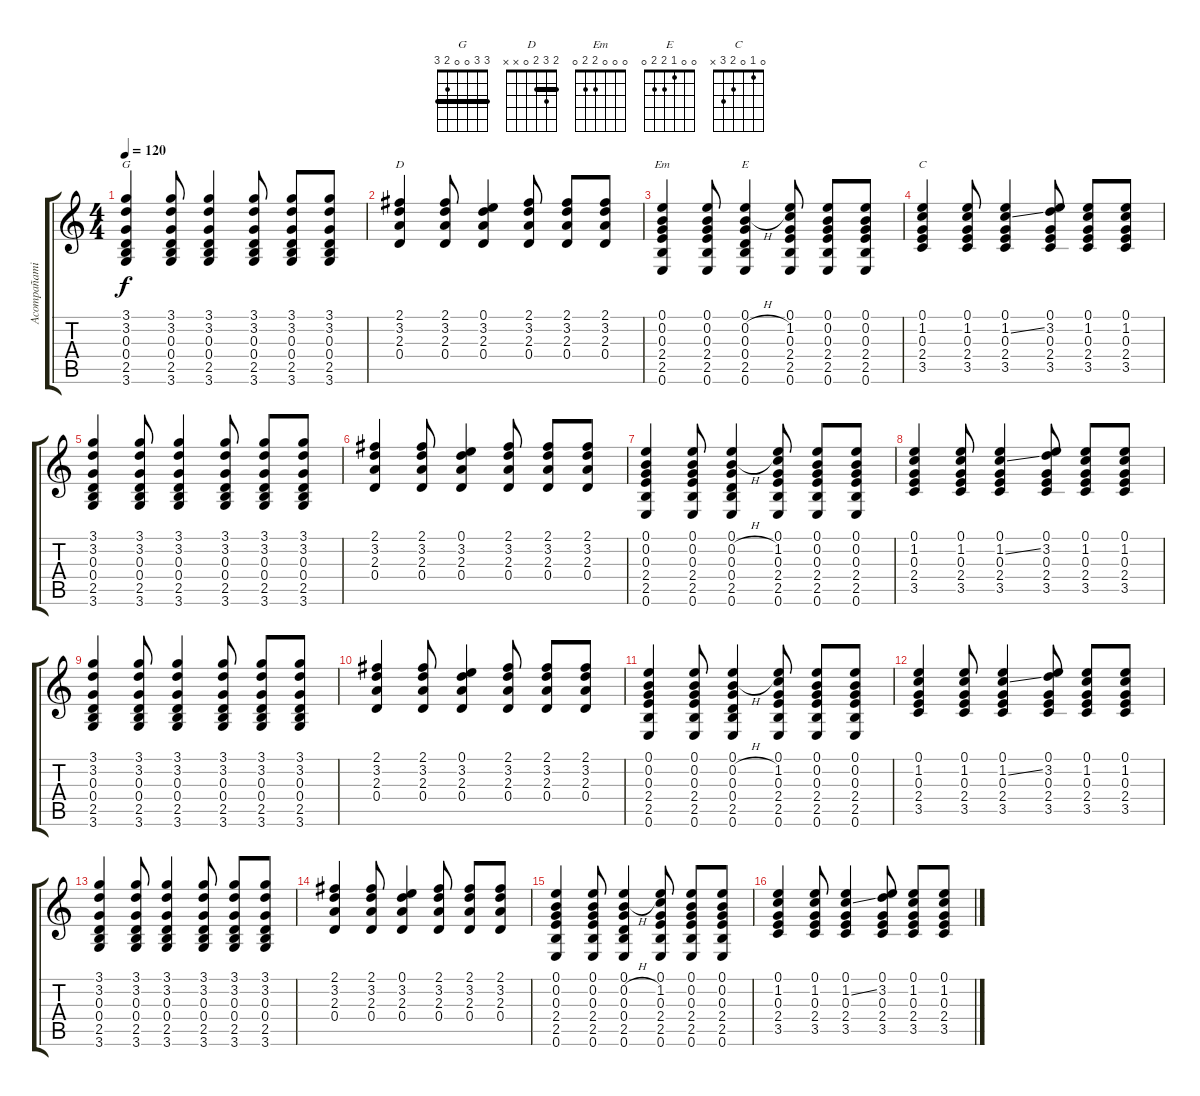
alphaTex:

\track ("Acompañamiento" "Acompañami") {instrument acousticguitarsteel}
\staff {score tabs}
\tuning (E4 B3 G3 D3 A2 E2) {hide}
\chord ("G" 3 3 0 0 2 3) {barre 3}
\chord ("D" 2 3 2 0 x x) {barre 2}
\chord ("Em" 0 0 0 2 2 0)
\chord ("E" 0 0 1 2 2 0)
\chord ("C" 0 1 0 2 3 x)
\ts (4 4)
\tempo 120
\clef g2
\ks c
(3.1 3.2 0.3 0.4 2.5 3.6).4{ch "G" dy f} (3.1 3.2 0.3 0.4 2.5 3.6).8 (3.1 3.2 0.3 0.4 2.5 3.6).4 (3.1 3.2 0.3 0.4 2.5 3.6).8 (3.1 3.2 0.3 0.4 2.5 3.6).8 (3.1 3.2 0.3 0.4 2.5 3.6).8 |
(2.1 3.2 2.3 0.4).4{ch "D"} (2.1 3.2 2.3 0.4).8 (0.1 3.2 2.3 0.4).4 (2.1 3.2 2.3 0.4).8 (2.1 3.2 2.3 0.4).8 (2.1 3.2 2.3 0.4).8 |
(0.1 0.2 0.3 2.4 2.5 0.6).4{ch "Em"} (0.1 0.2 0.3 2.4 2.5 0.6).8 (0.1 0.2{h} 0.3 0.4 2.5 0.6).4{ch "E"} (0.1 1.2 0.3 2.4 2.5 0.6).8 (0.1 0.2 0.3 2.4 2.5 0.6).8 (0.1 0.2 0.3 2.4 2.5 0.6).8 |
(0.1 1.2 0.3 2.4 3.5).4{ch "C"} (0.1 1.2 0.3 2.4 3.5).8 (0.1 1.2{ss} 0.3 2.4 3.5).4 (0.1 3.2 0.3 2.4 3.5).8 (0.1 1.2 0.3 2.4 3.5).8 (0.1 1.2 0.3 2.4 3.5).8 |
(3.1 3.2 0.3 0.4 2.5 3.6).4 (3.1 3.2 0.3 0.4 2.5 3.6).8 (3.1 3.2 0.3 0.4 2.5 3.6).4 (3.1 3.2 0.3 0.4 2.5 3.6).8 (3.1 3.2 0.3 0.4 2.5 3.6).8 (3.1 3.2 0.3 0.4 2.5 3.6).8 |
(2.1 3.2 2.3 0.4).4 (2.1 3.2 2.3 0.4).8 (0.1 3.2 2.3 0.4).4 (2.1 3.2 2.3 0.4).8 (2.1 3.2 2.3 0.4).8 (2.1 3.2 2.3 0.4).8 |
(0.1 0.2 0.3 2.4 2.5 0.6).4 (0.1 0.2 0.3 2.4 2.5 0.6).8 (0.1 0.2{h} 0.3 0.4 2.5 0.6).4 (0.1 1.2 0.3 2.4 2.5 0.6).8 (0.1 0.2 0.3 2.4 2.5 0.6).8 (0.1 0.2 0.3 2.4 2.5 0.6).8 |
(0.1 1.2 0.3 2.4 3.5).4 (0.1 1.2 0.3 2.4 3.5).8 (0.1 1.2{ss} 0.3 2.4 3.5).4 (0.1 3.2 0.3 2.4 3.5).8 (0.1 1.2 0.3 2.4 3.5).8 (0.1 1.2 0.3 2.4 3.5).8 |
(3.1 3.2 0.3 0.4 2.5 3.6).4 (3.1 3.2 0.3 0.4 2.5 3.6).8 (3.1 3.2 0.3 0.4 2.5 3.6).4 (3.1 3.2 0.3 0.4 2.5 3.6).8 (3.1 3.2 0.3 0.4 2.5 3.6).8 (3.1 3.2 0.3 0.4 2.5 3.6).8 |
(2.1 3.2 2.3 0.4).4 (2.1 3.2 2.3 0.4).8 (0.1 3.2 2.3 0.4).4 (2.1 3.2 2.3 0.4).8 (2.1 3.2 2.3 0.4).8 (2.1 3.2 2.3 0.4).8 |
(0.1 0.2 0.3 2.4 2.5 0.6).4 (0.1 0.2 0.3 2.4 2.5 0.6).8 (0.1 0.2{h} 0.3 0.4 2.5 0.6).4 (0.1 1.2 0.3 2.4 2.5 0.6).8 (0.1 0.2 0.3 2.4 2.5 0.6).8 (0.1 0.2 0.3 2.4 2.5 0.6).8 |
(0.1 1.2 0.3 2.4 3.5).4 (0.1 1.2 0.3 2.4 3.5).8 (0.1 1.2{ss} 0.3 2.4 3.5).4 (0.1 3.2 0.3 2.4 3.5).8 (0.1 1.2 0.3 2.4 3.5).8 (0.1 1.2 0.3 2.4 3.5).8 |
(3.1 3.2 0.3 0.4 2.5 3.6).4 (3.1 3.2 0.3 0.4 2.5 3.6).8 (3.1 3.2 0.3 0.4 2.5 3.6).4 (3.1 3.2 0.3 0.4 2.5 3.6).8 (3.1 3.2 0.3 0.4 2.5 3.6).8 (3.1 3.2 0.3 0.4 2.5 3.6).8 |
(2.1 3.2 2.3 0.4).4 (2.1 3.2 2.3 0.4).8 (0.1 3.2 2.3 0.4).4 (2.1 3.2 2.3 0.4).8 (2.1 3.2 2.3 0.4).8 (2.1 3.2 2.3 0.4).8 |
(0.1 0.2 0.3 2.4 2.5 0.6).4 (0.1 0.2 0.3 2.4 2.5 0.6).8 (0.1 0.2{h} 0.3 0.4 2.5 0.6).4 (0.1 1.2 0.3 2.4 2.5 0.6).8 (0.1 0.2 0.3 2.4 2.5 0.6).8 (0.1 0.2 0.3 2.4 2.5 0.6).8 |
(0.1 1.2 0.3 2.4 3.5).4 (0.1 1.2 0.3 2.4 3.5).8 (0.1 1.2{ss} 0.3 2.4 3.5).4 (0.1 3.2 0.3 2.4 3.5).8 (0.1 1.2 0.3 2.4 3.5).8 (0.1 1.2 0.3 2.4 3.5).8
